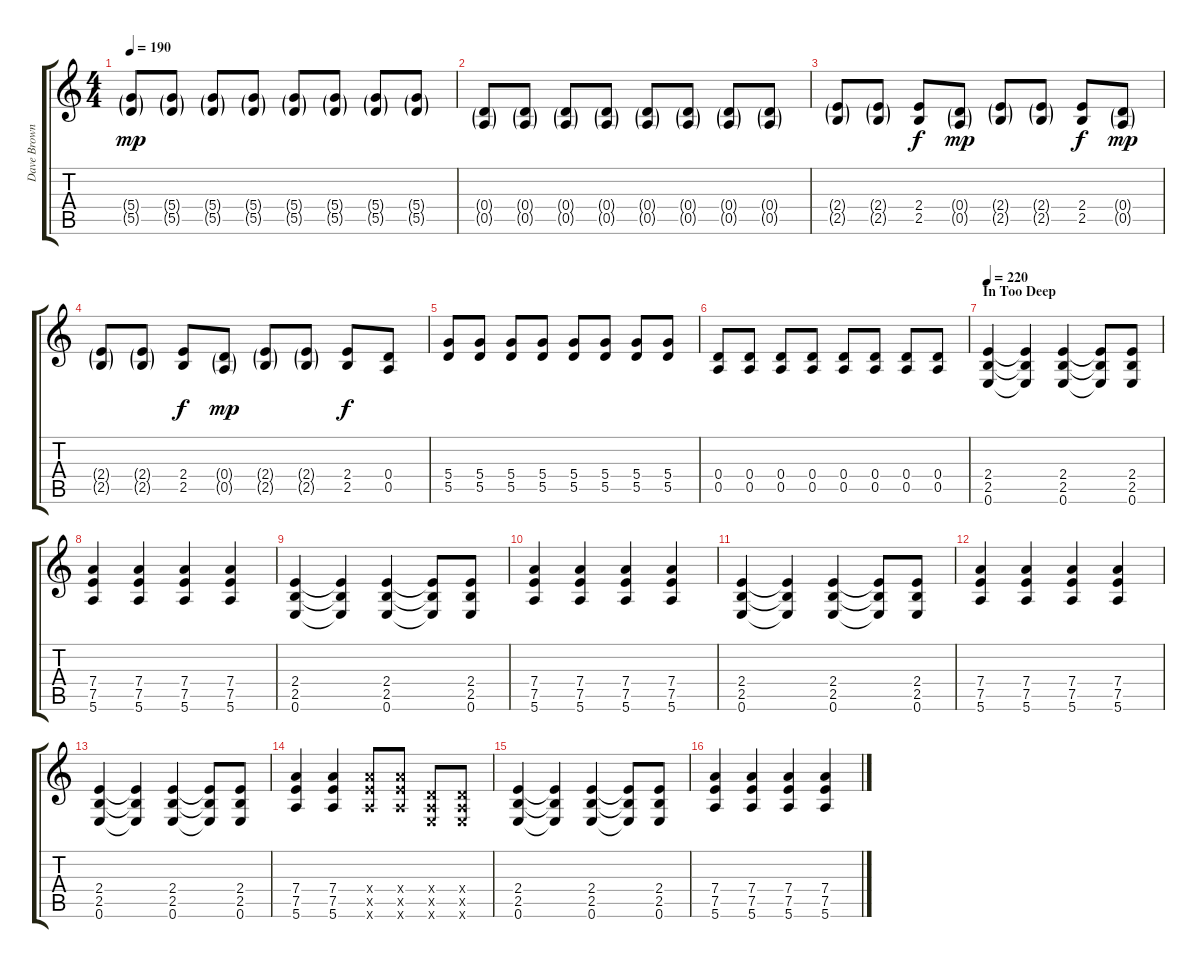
\track ("Dave Brownsound" "Dave Brown") {instrument distortionguitar}
\staff {score tabs}
\tuning (E4 B3 G3 D3 A2 E2) {hide}
\ts (4 4)
\tempo 190
\clef g2
\ks c
(5.4{g} 5.5{g}).8{dy mp} (5.4{g} 5.5{g}).8 (5.4{g} 5.5{g}).8 (5.4{g} 5.5{g}).8 (5.4{g} 5.5{g}).8 (5.4{g} 5.5{g}).8 (5.4{g} 5.5{g}).8 (5.4{g} 5.5{g}).8 |
(0.4{g} 0.5{g}).8 (0.4{g} 0.5{g}).8 (0.4{g} 0.5{g}).8 (0.4{g} 0.5{g}).8 (0.4{g} 0.5{g}).8 (0.4{g} 0.5{g}).8 (0.4{g} 0.5{g}).8 (0.4{g} 0.5{g}).8 |
(2.4{g} 2.5{g}).8 (2.4{g} 2.5{g}).8 (2.4 2.5).8{dy f} (0.4{g} 0.5{g}).8{dy mp} (2.4{g} 2.5{g}).8 (2.4{g} 2.5{g}).8 (2.4 2.5).8{dy f} (0.4{g} 0.5{g}).8{dy mp} |
(2.4{g} 2.5{g}).8 (2.4{g} 2.5{g}).8 (2.4 2.5).8{dy f} (0.4{g} 0.5{g}).8{dy mp} (2.4{g} 2.5{g}).8 (2.4{g} 2.5{g}).8 (2.4 2.5).8{dy f} (0.4 0.5).8 |
(5.4 5.5).8 (5.4 5.5).8 (5.4 5.5).8 (5.4 5.5).8 (5.4 5.5).8 (5.4 5.5).8 (5.4 5.5).8 (5.4 5.5).8 |
(0.4 0.5).8 (0.4 0.5).8 (0.4 0.5).8 (0.4 0.5).8 (0.4 0.5).8 (0.4 0.5).8 (0.4 0.5).8 (0.4 0.5).8 |
\section ("" "In Too Deep")
\tempo 220
(2.4 2.5 0.6).4 (2.4{t} 2.5{t} 0.6{t}).4 (2.4 2.5 0.6).4 (2.4{t} 2.5{t} 0.6{t}).8 (2.4 2.5 0.6).8 |
(7.4 7.5 5.6).4 (7.4 7.5 5.6).4 (7.4 7.5 5.6).4 (7.4 7.5 5.6).4 |
(2.4 2.5 0.6).4 (2.4{t} 2.5{t} 0.6{t}).4 (2.4 2.5 0.6).4 (2.4{t} 2.5{t} 0.6{t}).8 (2.4 2.5 0.6).8 |
(7.4 7.5 5.6).4 (7.4 7.5 5.6).4 (7.4 7.5 5.6).4 (7.4 7.5 5.6).4 |
(2.4 2.5 0.6).4 (2.4{t} 2.5{t} 0.6{t}).4 (2.4 2.5 0.6).4 (2.4{t} 2.5{t} 0.6{t}).8 (2.4 2.5 0.6).8 |
(7.4 7.5 5.6).4 (7.4 7.5 5.6).4 (7.4 7.5 5.6).4 (7.4 7.5 5.6).4 |
(2.4 2.5 0.6).4 (2.4{t} 2.5{t} 0.6{t}).4 (2.4 2.5 0.6).4 (2.4{t} 2.5{t} 0.6{t}).8 (2.4 2.5 0.6).8 |
(7.4 7.5 5.6).4 (7.4 7.5 5.6).4 (7.4{x} 7.5{x} 5.6{x}).8 (7.4{x} 7.5{x} 5.6{x}).8 (0.4{x} 0.5{x} 0.6{x}).8 (0.4{x} 0.5{x} 0.6{x}).8 |
(2.4 2.5 0.6).4 (2.4{t} 2.5{t} 0.6{t}).4 (2.4 2.5 0.6).4 (2.4{t} 2.5{t} 0.6{t}).8 (2.4 2.5 0.6).8 |
(7.4 7.5 5.6).4 (7.4 7.5 5.6).4 (7.4 7.5 5.6).4 (7.4 7.5 5.6).4
